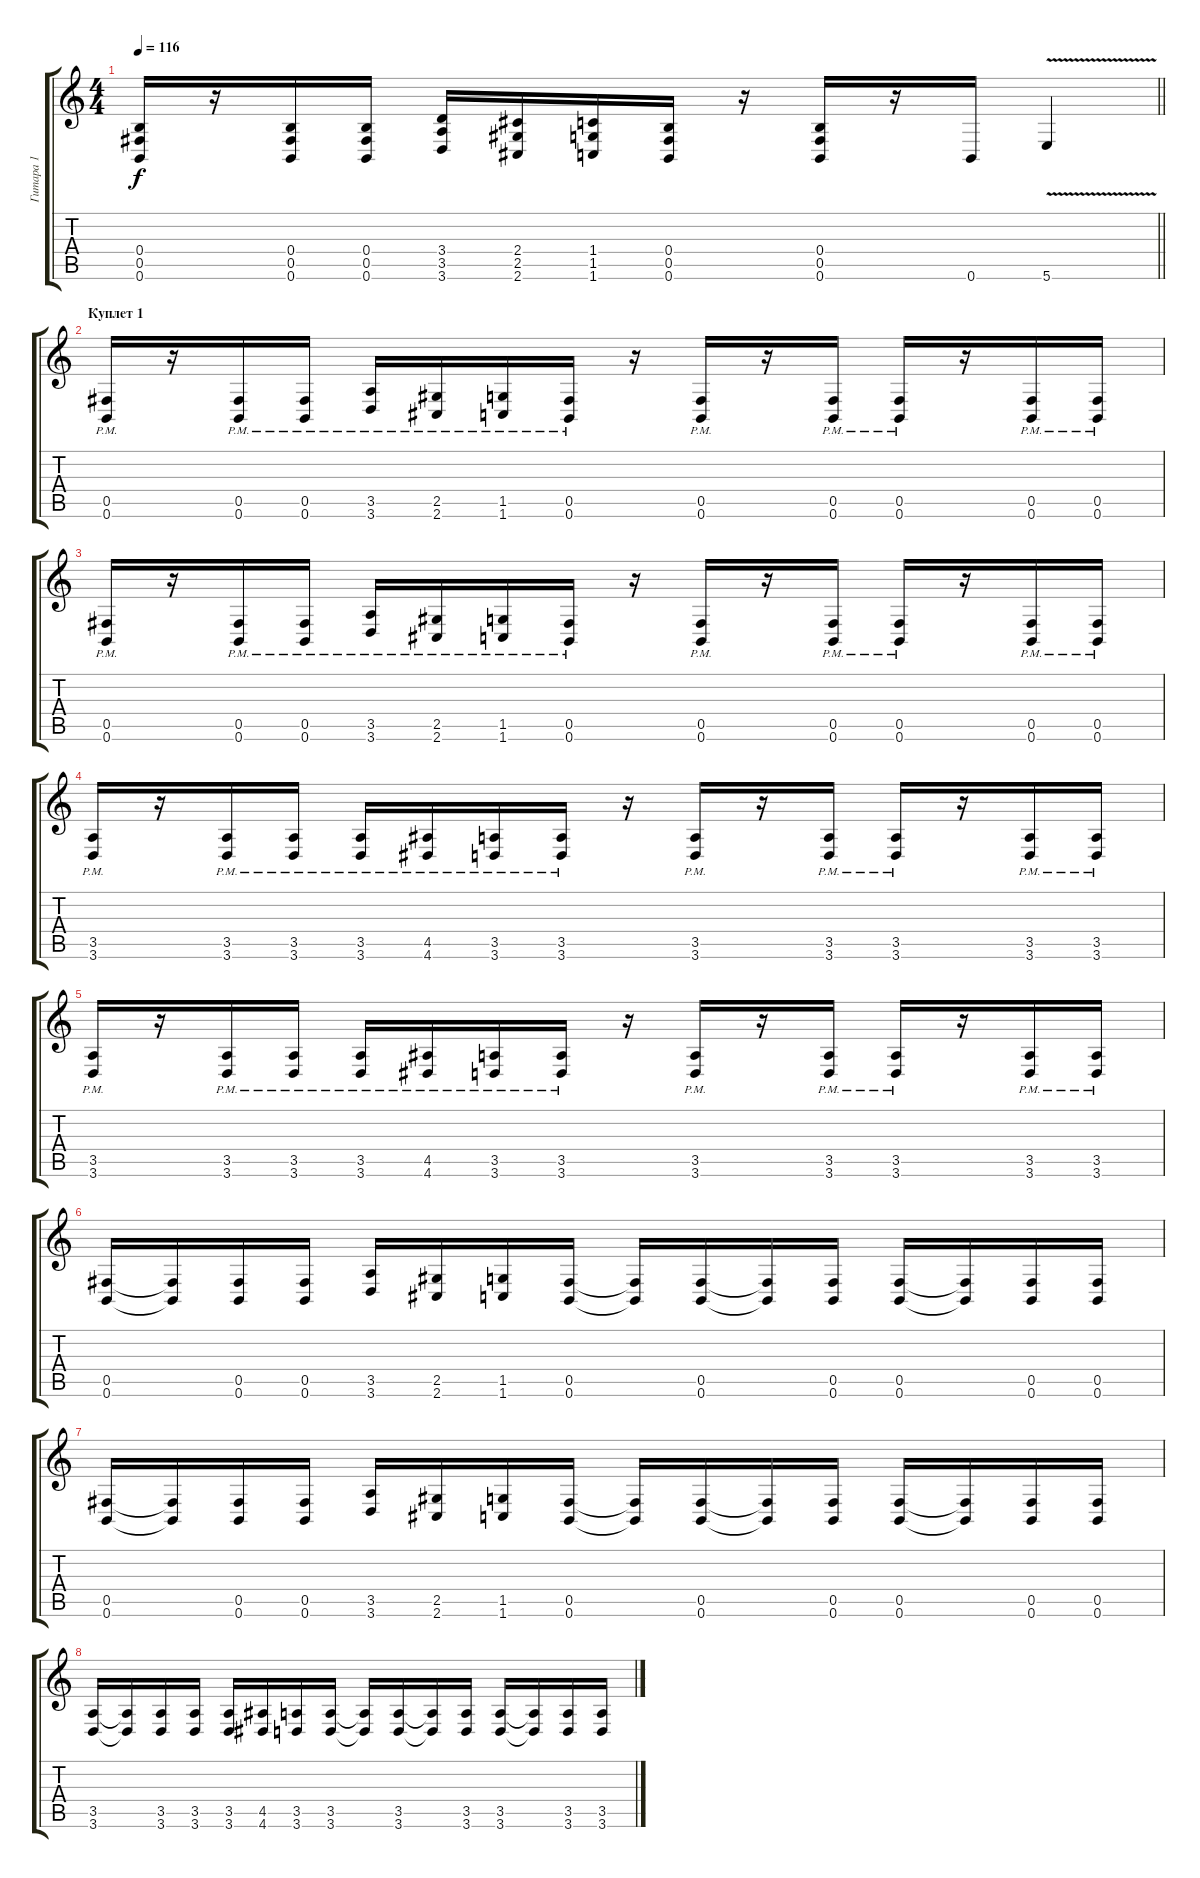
\track ("Гитара 1" "Гитара 1") {instrument distortionguitar}
\staff {score tabs}
\tuning (Db4 Ab3 E3 B2 Gb2 B1) {hide}
\ts (4 4)
\tempo 116
\clef g2
\barLineRight lightlight
\ks c
(0.4 0.5 0.6).16{dy f} r.16 (0.4 0.5 0.6).16 (0.4 0.5 0.6).16 (3.4 3.5 3.6).16 (2.4 2.5 2.6).16 (1.4 1.5 1.6).16 (0.4 0.5 0.6).16 r.16 (0.4 0.5 0.6).16 r.16 0.6.16 5.6{v}.4 |
\section ("" "Куплет 1")
(0.5{pm} 0.6{pm}).16 r.16 (0.5{pm} 0.6{pm}).16 (0.5{pm} 0.6{pm}).16 (3.5{pm} 3.6{pm}).16 (2.5{pm} 2.6{pm}).16 (1.5{pm} 1.6{pm}).16 (0.5{pm} 0.6{pm}).16 r.16 (0.5{pm} 0.6{pm}).16 r.16 (0.5{pm} 0.6{pm}).16 (0.5{pm} 0.6{pm}).16 r.16 (0.5{pm} 0.6{pm}).16 (0.5{pm} 0.6{pm}).16 |
(0.5{pm} 0.6{pm}).16 r.16 (0.5{pm} 0.6{pm}).16 (0.5{pm} 0.6{pm}).16 (3.5{pm} 3.6{pm}).16 (2.5{pm} 2.6{pm}).16 (1.5{pm} 1.6{pm}).16 (0.5{pm} 0.6{pm}).16 r.16 (0.5{pm} 0.6{pm}).16 r.16 (0.5{pm} 0.6{pm}).16 (0.5{pm} 0.6{pm}).16 r.16 (0.5{pm} 0.6{pm}).16 (0.5{pm} 0.6{pm}).16 |
(3.5{pm} 3.6{pm}).16 r.16 (3.5{pm} 3.6{pm}).16 (3.5{pm} 3.6{pm}).16 (3.5{pm} 3.6{pm}).16 (4.5{pm} 4.6{pm}).16 (3.5{pm} 3.6{pm}).16 (3.5{pm} 3.6{pm}).16 r.16 (3.5{pm} 3.6{pm}).16 r.16 (3.5{pm} 3.6{pm}).16 (3.5{pm} 3.6{pm}).16 r.16 (3.5{pm} 3.6{pm}).16 (3.5{pm} 3.6{pm}).16 |
(3.5{pm} 3.6{pm}).16 r.16 (3.5{pm} 3.6{pm}).16 (3.5{pm} 3.6{pm}).16 (3.5{pm} 3.6{pm}).16 (4.5{pm} 4.6{pm}).16 (3.5{pm} 3.6{pm}).16 (3.5{pm} 3.6{pm}).16 r.16 (3.5{pm} 3.6{pm}).16 r.16 (3.5{pm} 3.6{pm}).16 (3.5{pm} 3.6{pm}).16 r.16 (3.5{pm} 3.6{pm}).16 (3.5{pm} 3.6{pm}).16 |
(0.5 0.6).16 (0.5{t} 0.6{t}).16 (0.5 0.6).16 (0.5 0.6).16 (3.5 3.6).16 (2.5 2.6).16 (1.5 1.6).16 (0.5 0.6).16 (0.5{t} 0.6{t}).16 (0.5 0.6).16 (0.5{t} 0.6{t}).16 (0.5 0.6).16 (0.5 0.6).16 (0.5{t} 0.6{t}).16 (0.5 0.6).16 (0.5 0.6).16 |
(0.5 0.6).16 (0.5{t} 0.6{t}).16 (0.5 0.6).16 (0.5 0.6).16 (3.5 3.6).16 (2.5 2.6).16 (1.5 1.6).16 (0.5 0.6).16 (0.5{t} 0.6{t}).16 (0.5 0.6).16 (0.5{t} 0.6{t}).16 (0.5 0.6).16 (0.5 0.6).16 (0.5{t} 0.6{t}).16 (0.5 0.6).16 (0.5 0.6).16 |
(3.5 3.6).16 (3.5{t} 3.6{t}).16 (3.5 3.6).16 (3.5 3.6).16 (3.5 3.6).16 (4.5 4.6).16 (3.5 3.6).16 (3.5 3.6).16 (3.5{t} 3.6{t}).16 (3.5 3.6).16 (3.5{t} 3.6{t}).16 (3.5 3.6).16 (3.5 3.6).16 (3.5{t} 3.6{t}).16 (3.5 3.6).16 (3.5 3.6).16
